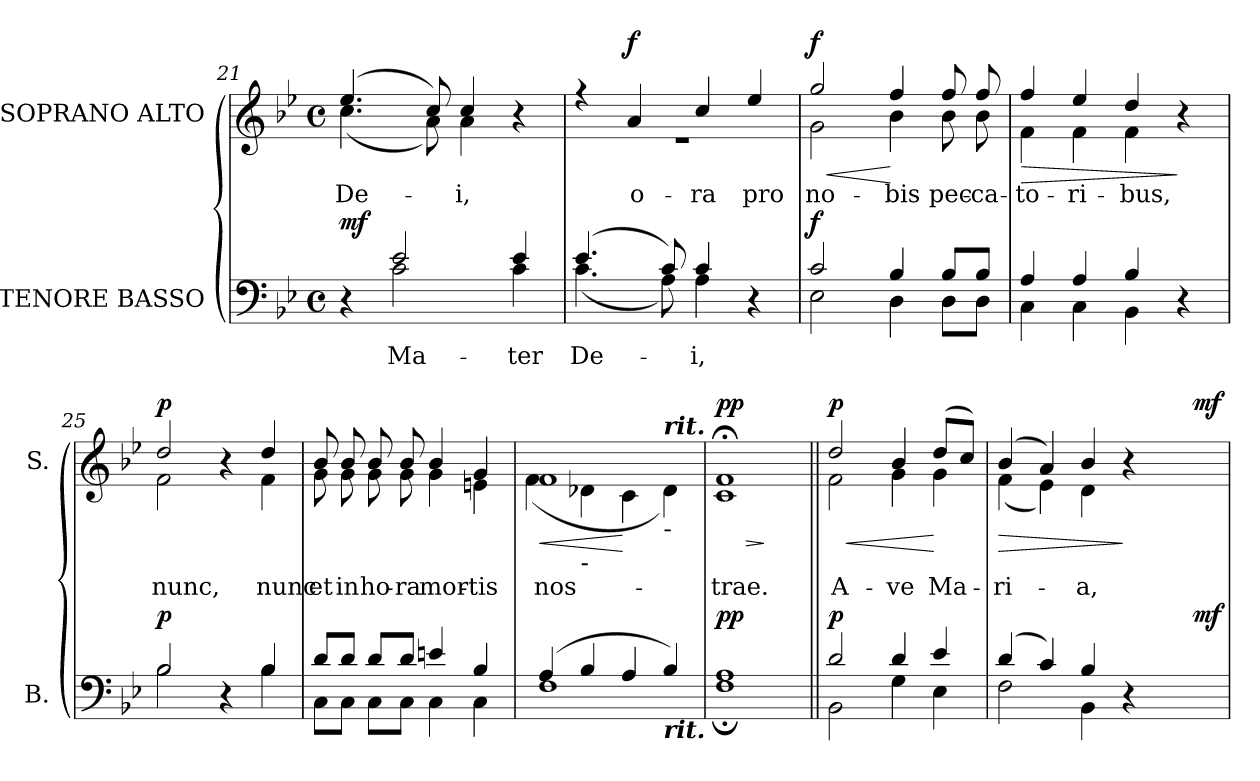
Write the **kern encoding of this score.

**kern	**text	**dynam	**kern	**text	**dynam
*part2	*part2	*part2	*part1	*part1	*part1
*staff2	*staff2	*staff2	*staff1	*staff1	*staff1
*I"TENORE BASSO	*	*	*I"SOPRANO ALTO	*	*
*I'B.	*	*	*I'S.	*	*
*clefF4	*	*	*clefG2	*	*
*k[b-e-]	*	*	*k[b-e-]	*	*
*B-:	*	*	*B-:	*	*
*M4/4	*	*	*M4/4	*	*
*met(c)	*	*	*met(c)	*	*
=21	=21	=21	=21	=21	=21
*^	*	*	*	*	*
!	!	!	!	!	!LO:LY:b:color=#000000	!
*	*	*	*	*^	*	*
4r	4ryy	.	mf	(4.ee-i/	(4.cci\	De-	.
!	!	!LO:LY:b:color=#000000	!	!	!	!	!
2e-i/	2ci\	Ma-	.	.	.	.	.
.	.	.	.	8cci/)	8ai\)	.	.
!	!	!	!	!	!	!LO:LY:b:color=#000000	!
.	.	.	.	4cci/	4ai\	-i,	.
!	!	!LO:LY:b:color=#000000	!	!	!	!	!
4e-i/	4ci\	-ter	.	4r	4ryy	.	.
=22	=22	=22	=22	=22	=22	=22	=22
!	!	!LO:LY:b:color=#000000	!	!	!	!	!
(4.e-i/	(4.ci\	De-	.	4r	1r	.	.
!	!	!	!	!	!	!LO:LY:b:color=#000000	!
.	.	.	.	4ai/	.	o-	f
8ci/)	8Ai\)	.	.	.	.	.	.
!	!	!LO:LY:b:color=#000000	!	!	!	!	!
!	!	!	!	!	!	!LO:LY:b:color=#000000	!
4ci/	4Ai\	-i,	.	4cci/	.	-ra	.
!	!	!	!	!	!	!LO:LY:b:color=#000000	!
4r	4ryy	.	.	4ee-i/	.	pro	.
!!LO:LB:g=z	!!
=23	=23	=23	=23	=23	=23	=23	=23
!	!	!	!	!	!	!LO:LY:b:color=#000000	!LO:HP:b
2ci/	2E-i\	.	f	2ggi/	2gi\	no-	< f
!	!	!	!	!	!	!LO:LY:b:color=#000000	!
4B-i/	4Di\	.	.	4ffi/	4b-i\	-bis	[
!	!	!	!	!	!	!LO:LY:b:color=#000000	!
8B-i/L	8Di\L	.	.	8ffi/	8b-i\	pec-	.
!	!	!	!	!	!	!LO:LY:b:color=#000000	!
8B-i/J	8Di\J	.	.	8ffi/	8b-i\	-ca-	.
=24	=24	=24	=24	=24	=24	=24	=24
!	!	!	!	!	!	!LO:LY:b:color=#000000	!LO:HP:b
4Ai/	4Ci\	.	.	4ffi/	4fi\	-to-	>
!	!	!	!	!	!	!LO:LY:b:color=#000000	!
4Ai/	4Ci\	.	.	4ee-i/	4fi\	-ri-	.
!	!	!	!	!	!	!LO:LY:b:color=#000000	!
4B-i/	4BB-i\	.	.	4ddi/	4fi\	-bus,	.
4r	4ryy	.	.	4r	4ryy	.	]
=25	=25	=25	=25	=25	=25	=25	=25
!	!	!	!	!	!	!LO:LY:b:color=#000000	!
2B-i/	2B-i\	.	p	2ddi/	2fi\	nunc,	p
4r	4ryy	.	.	4r	4ryy	.	.
!	!	!	!	!	!	!LO:LY:b:color=#000000	!
4B-i/	4B-i\	.	.	4ddi/	4fi\	nunc	.
=26	=26	=26	=26	=26	=26	=26	=26
!	!	!	!	!	!	!LO:LY:b:color=#000000	!
8di/L	8Ci\L	.	.	8b-i/	8gi\	et	.
!	!	!	!	!	!	!LO:LY:b:color=#000000	!
8di/J	8Ci\J	.	.	8b-i/	8gi\	in	.
!	!	!	!	!	!	!LO:LY:b:color=#000000	!
8di/L	8Ci\L	.	.	8b-i/	8gi\	ho-	.
!	!	!	!	!	!	!LO:LY:b:color=#000000	!
8di/J	8Ci\J	.	.	8b-i/	8gi\	-ra	.
!	!	!	!	!	!	!LO:LY:b:color=#000000	!
4eni/	4Ci\	.	.	4b-i/	4gi\	mor-	.
!	!	!	!	!	!	!LO:LY:b:color=#000000	!
4B-i/	4Ci\	.	.	4gi/	4eni\	-tis	.
=27	=27	=27	=27	=27	=27	=27	=27
!	!	!	!	!	!	!LO:LY:b:color=#000000	!LO:HP:b
(4Ai/	1Fi	.	.	1fi	(4fi\	nos-	<
!	!	!	!	!	!LO:TX:b:t=-	!	!
4B-i/	.	.	.	.	4d-Xi\	.	.
4Ai/	.	.	.	.	4ci\	.	[
!	!	!	!	!	!LO:TX:a:Bi:t=rit.	!	!
!	!	!	!	!	!LO:TX:b:t=-	!	!
!LO:TX:b:Bi:t=rit.	!	!	!	!	!	!	!
4B-i/)	.	.	.	.	4d-i\)	.	.
=28	=28	=28	=28	=28	=28	=28	=28
!	!	!	!	!	!	!LO:LY:b:color=#000000	!LO:HP:b
!	!	!	!	!	!	!	!LO:HP:n=1:b
1Ai	1F;i	.	pp	1f;i	1ci	-trae.	> > pp
*v	*v	*	*	*	*	*	*
*	*	*	*v	*v	*	*
.	.	.	.	.	]
!!LO:PB:g=z
=29||	=29||	=29||	=29||	=29||	=29||
*^	*	*	*	*	*
!	!	!	!	!	!LO:LY:b:color=#000000	!LO:HP:b
*	*	*	*	*^	*	*
2di/	2BB-i\	.	p	2ddi/	2fi\	A-	< p
!	!	!	!	!	!	!LO:LY:b:color=#000000	!
4di/	4Gi\	.	.	4b-i/	4gi\	-ve	]
!	!	!	!	!	!	!LO:LY:b:color=#000000	!
4e-i/	4E-i\	.	.	(8ddi/L	4gi\	Ma-	[
.	.	.	.	8cci/J)	.	.	.
*	*	*	*	*v	*v	*	*
=30	=30	=30	=30	=30	=30	=30
!	!	!	!	!	!LO:LY:b:color=#000000	!LO:HP:b
*	*^	*	*	*^	*	*
*	*	*	*	*	*	*^	*	*
(4di/	2Fi\	2ryy	.	.	(4b-i/	(4fi\	2ryy	-ri-	>
4ci/)	.	.	.	.	4ai/)	4e-i\)	.	.	.
!	!	!	!	!	!	!	!	!LO:LY:b:color=#000000	!
4B-i/	4BB-i\	4ryy	.	.	4b-i/	4di\	4ryy	-a,	.
4r	4ryy	8ryy	.	.	4r	4ryy	8ryy	.	]
.	.	16ryy	.	.	.	.	16ryy	.	.
.	.	32ryy	.	.	.	.	32ryy	.	.
.	.	64ryy	.	.	.	.	64ryy	.	.
.	.	128...ryy	.	.	.	.	128...ryy	.	.
.	.	1024ryy	.	mf	.	.	1024ryy	.	mf
*v	*v	*v	*	*	*	*	*	*	*
*	*	*	*v	*v	*v	*	*
=	=	=	=	=	=
*-	*-	*-	*-	*-	*-
